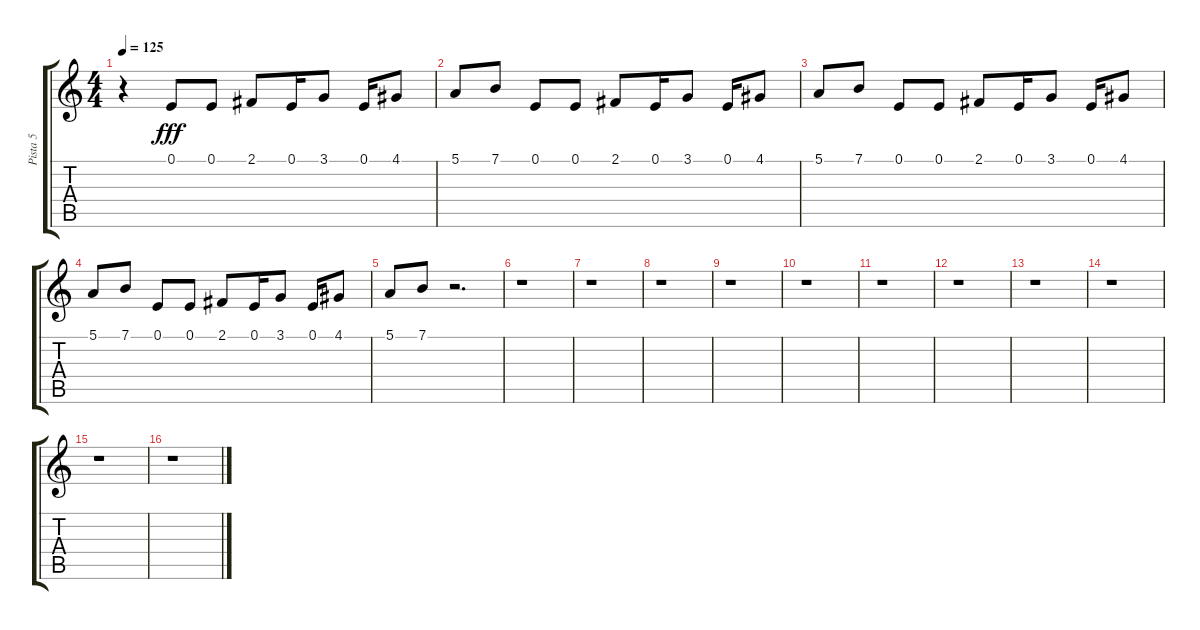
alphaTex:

\track ("Pista 5" "Pista 5") {instrument lead8bassandlead}
\staff {score tabs}
\tuning (E4 B3 G3 D3 A2 E2) {hide}
\ts (4 4)
\tempo 125
\clef g2
\ks c
r.4{dy fff} 0.1.8 0.1.8 2.1.8 0.1.16 3.1.8 0.1.16 4.1.8 |
5.1.8 7.1.8 0.1.8 0.1.8 2.1.8 0.1.16 3.1.8 0.1.16 4.1.8 |
5.1.8 7.1.8 0.1.8 0.1.8 2.1.8 0.1.16 3.1.8 0.1.16 4.1.8 |
5.1.8 7.1.8 0.1.8 0.1.8 2.1.8 0.1.16 3.1.8 0.1.16 4.1.8 |
5.1.8 7.1.8 r.2{d} |
r.1 |
r.1 |
r.1 |
r.1 |
r.1 |
r.1 |
r.1 |
r.1 |
r.1 |
r.1 |
r.1
